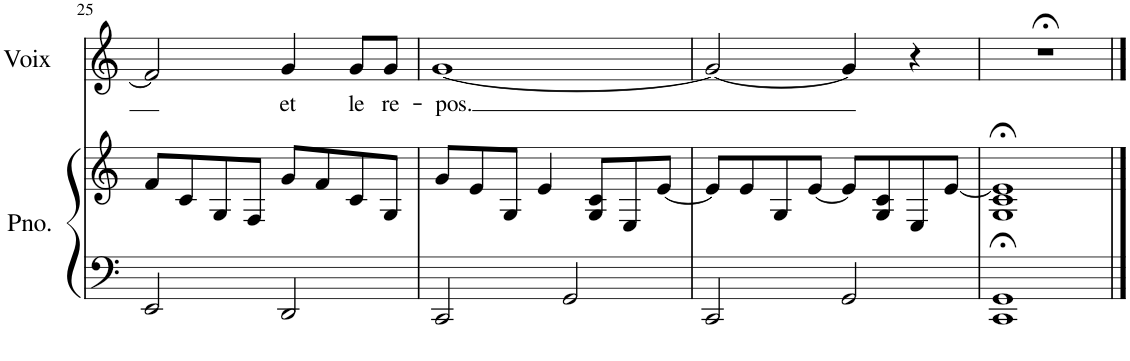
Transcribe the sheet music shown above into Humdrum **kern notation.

**kern	**kern	**kern	**text
*part2	*part2	*part1	*part1
*staff3	*staff2	*staff1	*staff1
*I"Piano	*	*I"Voix	*
*I'Pno.	*	*I'Voix	*
!!LO:PB:g=z
*clefF4	*clefG2	*clefG2	*
*k[]	*k[]	*k[]	*
*M4/4	*M4/4	*M4/4	*
=25	=25	=25	=25
2EE/	8f/L	2f/]	.
.	8c/	.	.
.	8G/	.	.
.	8F/J	.	.
!	!	!	!LO:LY:b
2DD/	8g/L	4g/	et
.	8f/	.	.
!	!	!	!LO:LY:b
.	8c/	8g/L	le
!	!	!	!LO:LY:b
.	8G/J	8g/J	re-
=26	=26	=26	=26
!	!	!	!LO:LY:b
2CC/	8g/L	[1g	-pos.
.	8e/	.	.
.	8G/J	.	.
.	4e/	.	.
2GG/	.	.	.
.	8G/ 8c/L	.	.
.	8E/	.	.
.	[8e/J	.	.
=27	=27	=27	=27
2CC/	8e/L]	2g/_	.
.	8e/	.	.
.	8G/	.	.
.	[8e/J	.	.
2GG/	8e/L]	4g/]	.
.	8G/ 8c/	.	.
.	8E/	4r	.
.	[8e/J	.	.
=28	=28	=28	=28
1CC;< 1GG;<	1G;< 1c;< 1e];<	1r;<	.
==	==	==	==
*-	*-	*-	*-
